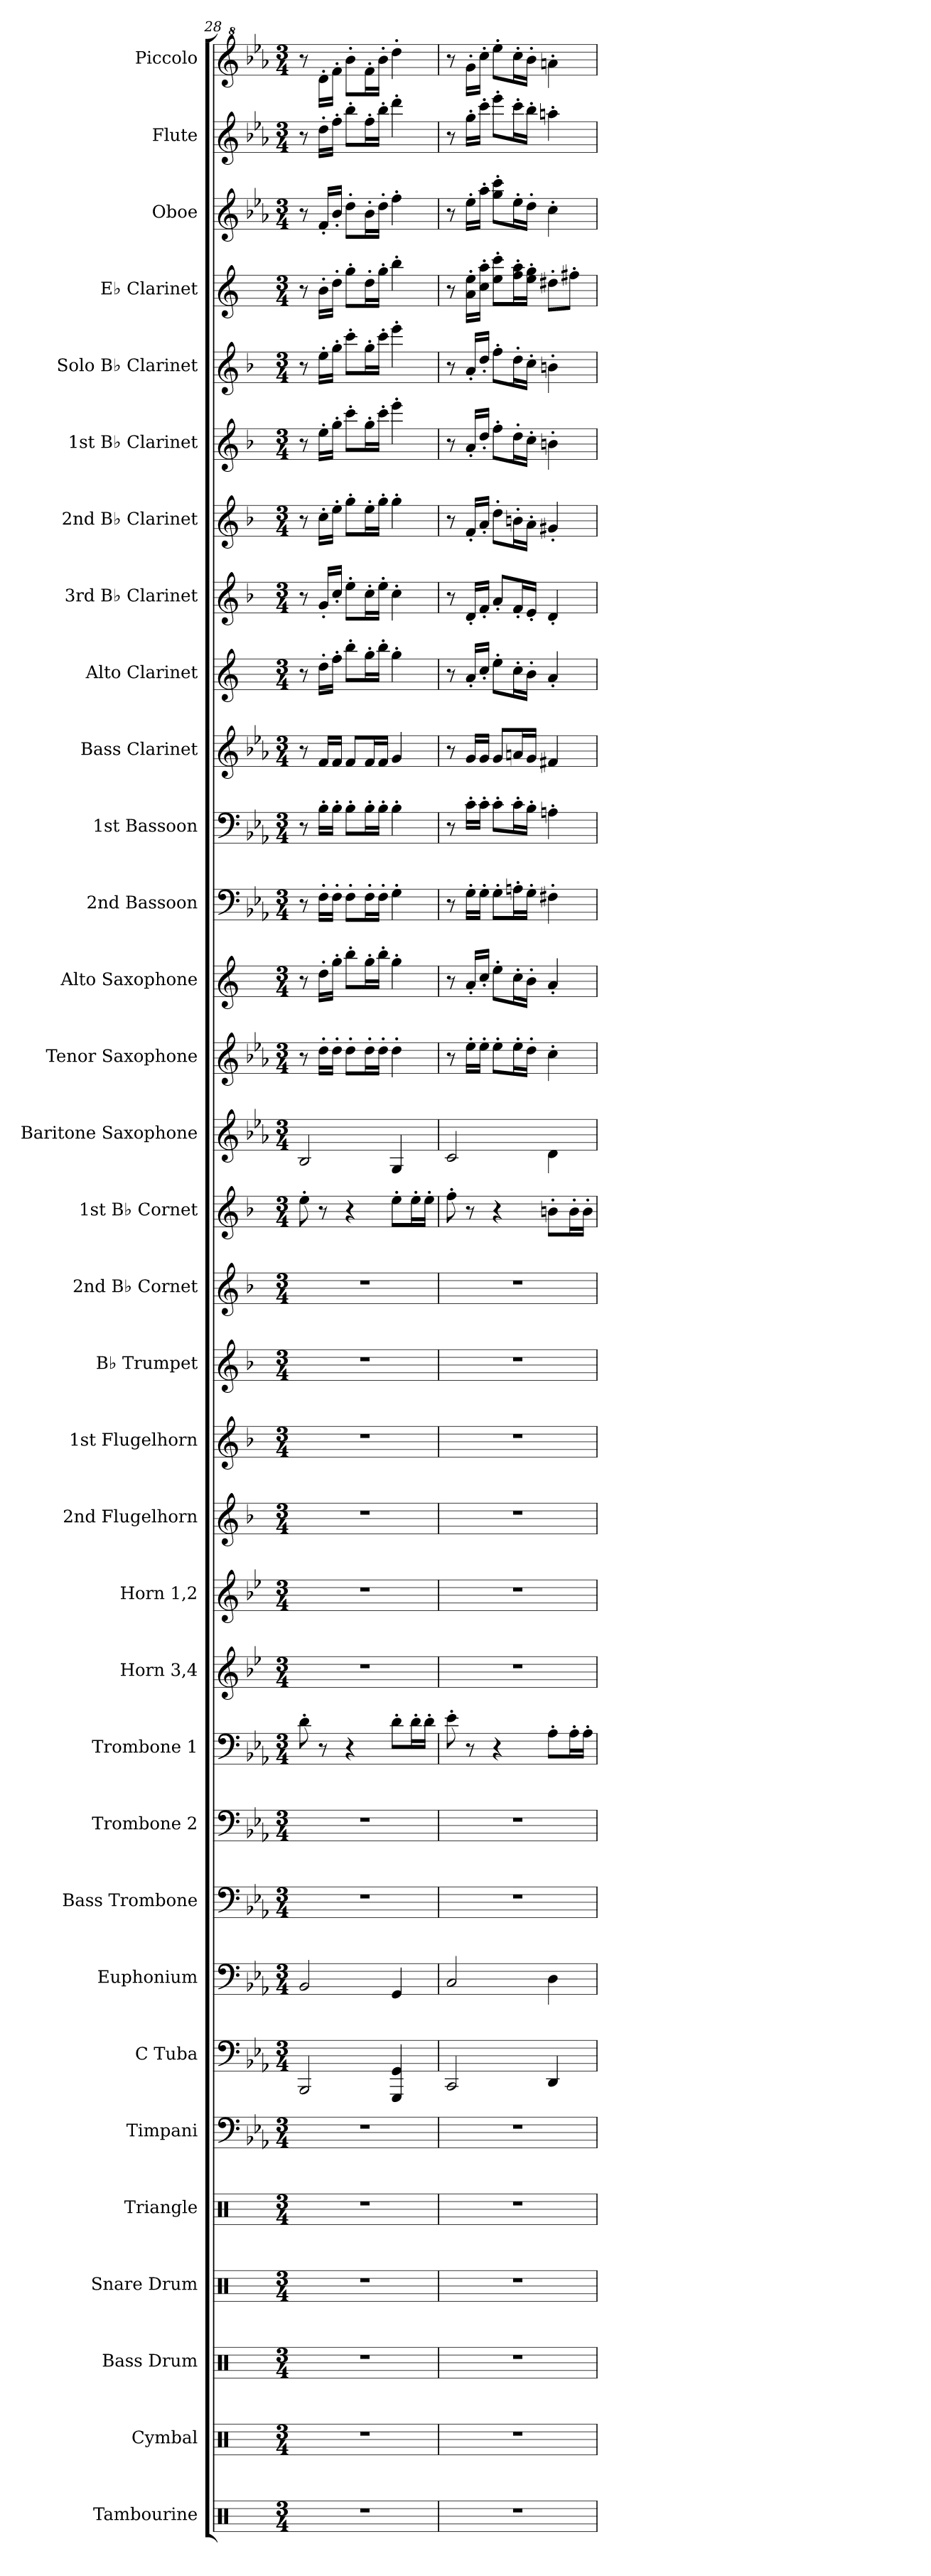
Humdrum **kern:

**kern	**kern	**kern	**kern	**kern	**kern	**kern	**kern	**kern	**kern	**kern	**kern	**kern	**kern	**kern	**kern	**kern	**kern	**kern	**kern	**kern	**kern	**kern	**kern	**kern	**kern	**kern	**kern	**kern	**kern	**kern	**kern	**kern
*part33	*part32	*part31	*part30	*part29	*part28	*part27	*part26	*part25	*part24	*part23	*part22	*part21	*part20	*part19	*part18	*part17	*part16	*part15	*part14	*part13	*part12	*part11	*part10	*part9	*part8	*part7	*part6	*part5	*part4	*part3	*part2	*part1
*staff33	*staff32	*staff31	*staff30	*staff29	*staff28	*staff27	*staff26	*staff25	*staff24	*staff23	*staff22	*staff21	*staff20	*staff19	*staff18	*staff17	*staff16	*staff15	*staff14	*staff13	*staff12	*staff11	*staff10	*staff9	*staff8	*staff7	*staff6	*staff5	*staff4	*staff3	*staff2	*staff1
*I"Tambourine	*I"Cymbal	*I"Bass Drum	*I"Snare Drum	*I"Triangle	*I"Timpani	*I"C Tuba	*I"Euphonium	*I"Bass Trombone	*I"Trombone 2	*I"Trombone 1	*I"Horn 3,4	*I"Horn 1,2	*I"2nd Flugelhorn	*I"1st Flugelhorn	*I"B♭ Trumpet	*I"2nd B♭ Cornet	*I"1st B♭ Cornet	*I"Baritone Saxophone	*I"Tenor Saxophone	*I"Alto Saxophone	*I"2nd Bassoon	*I"1st Bassoon	*I"Bass Clarinet	*I"Alto Clarinet	*I"3rd B♭ Clarinet	*I"2nd B♭ Clarinet	*I"1st B♭ Clarinet	*I"Solo B♭ Clarinet	*I"E♭ Clarinet	*I"Oboe	*I"Flute	*I"Piccolo
*I'Tamb.	*I'Cym.	*I'B. Dr.	*I'Sn. Dr.	*I'Trgl.	*I'Timp.	*I'C Tu.	*I'Eu.	*I'B. Trb.	*I'Trb. 2	*I'Trb. 1	*I'Hn. 3,4	*I'Hn. 1,2	*I'2nd Flghn.	*I'1st Flghn.	*I'B♭ Tpt.	*I'2nd B♭ Cnt.	*I'1st B♭ Cnt.	*I'Bar. Sax.	*I'T. Sax.	*I'A. Sax.	*I'2nd Bsn.	*I'1st Bsn.	*I'B. Cl.	*I'A. Cl.	*I'3rd B♭ Cl.	*I'2nd B♭ Cl.	*I'1st B♭ Cl.	*I'Solo B♭ Cl.	*I'E♭ Cl.	*I'Ob.	*I'Fl.	*I'Picc.
*clefX	*clefX	*clefX	*clefX	*clefX	*clefF4	*clefF4	*clefF4	*clefF4	*clefF4	*clefF4	*clefG2	*clefG2	*clefG2	*clefG2	*clefG2	*clefG2	*clefG2	*clefG2	*clefG2	*clefG2	*clefF4	*clefF4	*clefG2	*clefG2	*clefG2	*clefG2	*clefG2	*clefG2	*clefG2	*clefG2	*clefG2	*clefG^2
*	*	*	*	*	*	*	*	*	*	*	*ITrd4c7	*ITrd4c7	*ITrd1c2	*ITrd1c2	*ITrd1c2	*ITrd1c2	*ITrd1c2	*ITrd12c21	*ITrd8c14	*ITrd5c9	*	*	*ITrd8c14	*ITrd5c9	*ITrd1c2	*ITrd1c2	*ITrd1c2	*ITrd1c2	*ITrd-2c-3	*	*	*ITrd-7c-12
*k[]	*k[]	*k[]	*k[]	*k[]	*k[b-e-a-]	*k[b-e-a-]	*k[b-e-a-]	*k[b-e-a-]	*k[b-e-a-]	*k[b-e-a-]	*k[b-e-a-]	*k[b-e-a-]	*k[b-e-a-]	*k[b-e-a-]	*k[b-e-a-]	*k[b-e-a-]	*k[b-e-a-]	*k[b-e-a-]	*k[b-e-a-]	*k[b-e-a-]	*k[b-e-a-]	*k[b-e-a-]	*k[b-e-a-]	*k[b-e-a-]	*k[b-e-a-]	*k[b-e-a-]	*k[b-e-a-]	*k[b-e-a-]	*k[b-e-a-]	*k[b-e-a-]	*k[b-e-a-]	*k[b-e-a-]
*C:	*C:	*C:	*C:	*C:	*E-:	*E-:	*E-:	*E-:	*E-:	*E-:	*E-:	*E-:	*E-:	*E-:	*E-:	*E-:	*E-:	*E-:	*E-:	*E-:	*E-:	*E-:	*E-:	*E-:	*E-:	*E-:	*E-:	*E-:	*E-:	*E-:	*E-:	*E-:
*M3/4	*M3/4	*M3/4	*M3/4	*M3/4	*M3/4	*M3/4	*M3/4	*M3/4	*M3/4	*M3/4	*M3/4	*M3/4	*M3/4	*M3/4	*M3/4	*M3/4	*M3/4	*M3/4	*M3/4	*M3/4	*M3/4	*M3/4	*M3/4	*M3/4	*M3/4	*M3/4	*M3/4	*M3/4	*M3/4	*M3/4	*M3/4	*M3/4
=28	=28	=28	=28	=28	=28	=28	=28	=28	=28	=28	=28	=28	=28	=28	=28	=28	=28	=28	=28	=28	=28	=28	=28	=28	=28	=28	=28	=28	=28	=28	=28	=28
2.r	2.r	2.r	2.r	2.r	2.r	2BBB-/	2BB-/	2.r	2.r	8d'\	2.r	2.r	2.r	2.r	2.r	2.r	8dd'\	2BB-/	8r	8r	8r	8r	8r	8r	8r	8r	8r	8r	8r	8r	8r	8r
.	.	.	.	.	.	.	.	.	.	8r	.	.	.	.	.	.	8r	.	16d'\LL	16f'\LL	16F'\LL	16B-'\LL	16F/LL	16f'\LL	16f'/LL	16b-'\LL	16dd'\LL	16dd'\LL	16dd'\LL	16f'/LL	16dd'\LL	16ddd'\LL
.	.	.	.	.	.	.	.	.	.	.	.	.	.	.	.	.	.	.	16d'\JJ	16b-'\JJ	16F'\JJ	16B-'\JJ	16F/JJ	16a-'\JJ	16b-'/JJ	16dd'\JJ	16ff'\JJ	16ff'\JJ	16ff'\JJ	16b-'/JJ	16ff'\JJ	16fff'\JJ
.	.	.	.	.	.	.	.	.	.	4r	.	.	.	.	.	.	4r	.	8d'\L	8dd'\L	8F'\L	8B-'\L	8F/L	8dd'\L	8dd'\L	8ff'\L	8bb-'\L	8bb-'\L	8bb-'\L	8dd'\L	8bb-'\L	8bbb-'\L
.	.	.	.	.	.	.	.	.	.	.	.	.	.	.	.	.	.	.	16d'\L	16b-'\L	16F'\L	16B-'\L	16F/L	16b-'\L	16b-'\L	16dd'\L	16ff'\L	16ff'\L	16ff'\L	16b-'\L	16ff'\L	16fff'\L
.	.	.	.	.	.	.	.	.	.	.	.	.	.	.	.	.	.	.	16d'\JJ	16dd'\JJ	16F'\JJ	16B-'\JJ	16F/JJ	16dd'\JJ	16dd'\JJ	16ff'\JJ	16bb-'\JJ	16bb-'\JJ	16bb-'\JJ	16dd'\JJ	16bb-'\JJ	16bbb-'\JJ
.	.	.	.	.	.	4GGG/ 4GG/	4GG/	.	.	8d'\L	.	.	.	.	.	.	8dd'\L	4GG/	4d'\	4b-'\	4G'\	4B-'\	4G/	4b-'\	4b-'\	4ff'\	4ddd'\	4ddd'\	4ddd'\	4ff'\	4ddd'\	4dddd'\
.	.	.	.	.	.	.	.	.	.	16d'\L	.	.	.	.	.	.	16dd'\L	.	.	.	.	.	.	.	.	.	.	.	.	.	.	.
.	.	.	.	.	.	.	.	.	.	16d'\JJ	.	.	.	.	.	.	16dd'\JJ	.	.	.	.	.	.	.	.	.	.	.	.	.	.	.
=29	=29	=29	=29	=29	=29	=29	=29	=29	=29	=29	=29	=29	=29	=29	=29	=29	=29	=29	=29	=29	=29	=29	=29	=29	=29	=29	=29	=29	=29	=29	=29	=29
2.r	2.r	2.r	2.r	2.r	2.r	2CC/	2C/	2.r	2.r	8e-'\	2.r	2.r	2.r	2.r	2.r	2.r	8ee-'\	2C/	8r	8r	8r	8r	8r	8r	8r	8r	8r	8r	8r	8r	8r	8r
.	.	.	.	.	.	.	.	.	.	8r	.	.	.	.	.	.	8r	.	16e-'\LL	16c'/LL	16G'\LL	16c'\LL	16G/LL	16c'/LL	16c'/LL	16e-'/LL	16g'/LL	16g'/LL	16cc\' 16gg\'LL	16ee-'\LL	16gg'\LL	16ggg'\LL
.	.	.	.	.	.	.	.	.	.	.	.	.	.	.	.	.	.	.	16e-'\JJ	16e-'/JJ	16G'\JJ	16c'\JJ	16G/JJ	16e-'/JJ	16e-'/JJ	16g'/JJ	16cc'/JJ	16cc'/JJ	16ee-\' 16ccc\'JJ	16aa-'\JJ	16ccc'\JJ	16cccc'\JJ
.	.	.	.	.	.	.	.	.	.	4r	.	.	.	.	.	.	4r	.	8e-'\L	8g'\L	8G'\L	8c'\L	8G/L	8g'\L	8g'/L	8cc'\L	8ee-'\L	8ee-'\L	8gg\' 8eee-\'L	8gg\' 8ccc\'L	8eee-'\L	8eeee-'\L
.	.	.	.	.	.	.	.	.	.	.	.	.	.	.	.	.	.	.	16e-'\L	16e-'\L	16An'\L	16c'\L	16An/L	16e-'\L	16e-'/L	16an'\L	16cc'\L	16cc'\L	16aa-\' 16ccc\'L	16ee-'\L	16ccc'\L	16cccc'\L
.	.	.	.	.	.	.	.	.	.	.	.	.	.	.	.	.	.	.	16d'\JJ	16d'\JJ	16G'\JJ	16B-'\JJ	16G/JJ	16d'\JJ	16d'/JJ	16g'\JJ	16b-'\JJ	16b-'\JJ	16gg\' 16bb-\'JJ	16dd'\JJ	16bb-'\JJ	16bbb-'\JJ
.	.	.	.	.	.	4DD/	4D\	.	.	8A-'\L	.	.	.	.	.	.	8an'\L	4D\	4c'\	4c'/	4F#X'\	4An'\	4F#X/	4c'/	4c'/	4f#X'/	4an'\	4an'\	8ff#X'\L	4cc'\	4aan'\	4aaan'\
.	.	.	.	.	.	.	.	.	.	16A-'\L	.	.	.	.	.	.	16a'\L	.	.	.	.	.	.	.	.	.	.	.	8aan'\J	.	.	.
.	.	.	.	.	.	.	.	.	.	16A-'\JJ	.	.	.	.	.	.	16a'\JJ	.	.	.	.	.	.	.	.	.	.	.	.	.	.	.
=	=	=	=	=	=	=	=	=	=	=	=	=	=	=	=	=	=	=	=	=	=	=	=	=	=	=	=	=	=	=	=	=
*-	*-	*-	*-	*-	*-	*-	*-	*-	*-	*-	*-	*-	*-	*-	*-	*-	*-	*-	*-	*-	*-	*-	*-	*-	*-	*-	*-	*-	*-	*-	*-	*-
